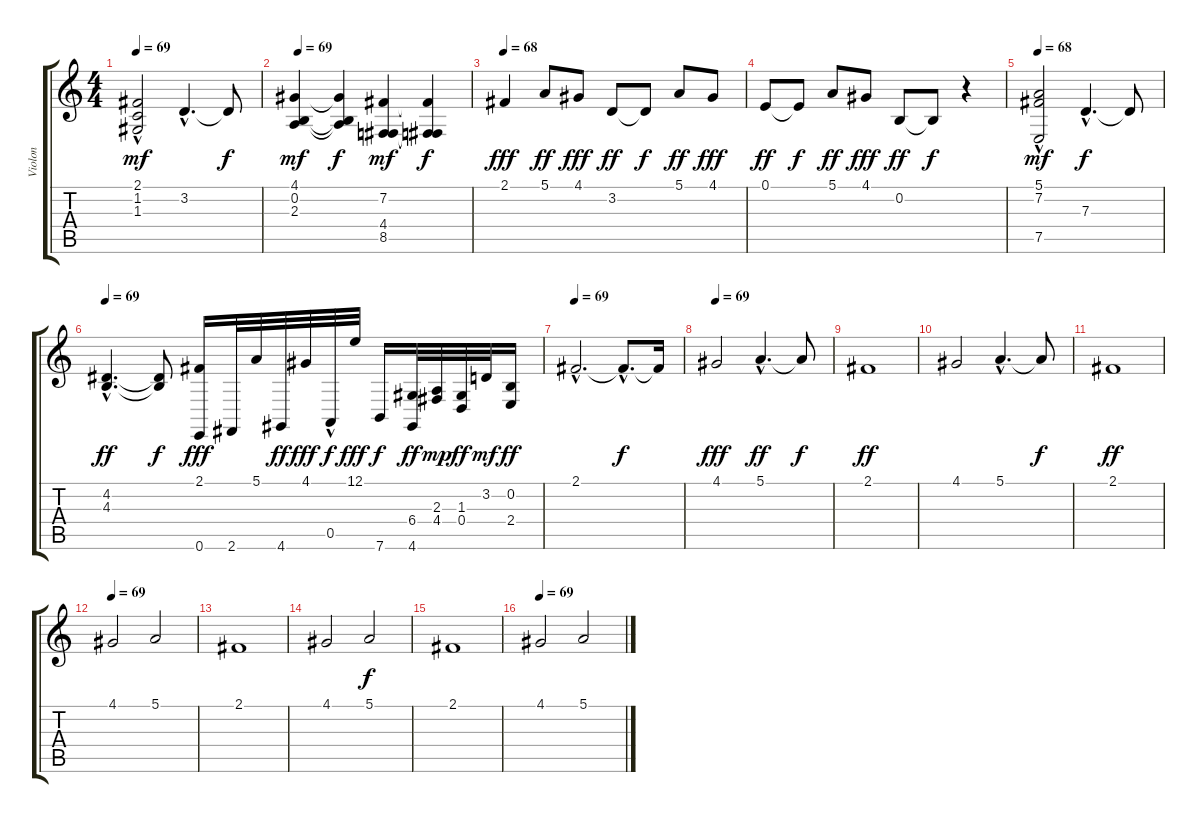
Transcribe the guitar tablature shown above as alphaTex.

\track ("Violon " "Violon ") {instrument violin}
\staff {score tabs}
\tuning (E4 B3 G3 D3 A2 E2) {hide}
\ts (4 4)
\tempo 69
\clef g2
\ks c
(2.1{hac} 1.2{hac} 1.3).2{dy mf} 3.2{hac}.4{d} 3.2{t}.8{dy f} |
\tempo 69
(4.1 0.2 2.3).4{dy mf} (4.1{t} 0.2{t} 2.3{t}).4{dy f} (7.2 4.4 8.5).4{dy mf} (7.2{t} 4.4{t} 8.5{t}).4{dy f} |
\tempo 68
2.1.4{dy fff} 5.1.8{dy ff} 4.1.8{dy fff} 3.2.8{dy ff} 3.2{t}.8{dy f} 5.1.8{dy ff} 4.1.8{dy fff} |
0.1.8{dy ff} 0.1{t}.8{dy f} 5.1.8{dy ff} 4.1.8{dy fff} 0.2.8{dy ff} 0.2{t}.8{dy f} r.4 |
\tempo 68
(5.1{hac} 7.2{hac} 7.5).2{dy mf} 7.3{hac}.4{d dy f} 7.3{t}.8 |
\tempo 69
(4.2{hac} 4.3{hac}).4{d dy ff} (4.2{t} 4.3{t}).8{dy f} (2.1 0.6).16{dy fff} 2.6.32 5.1.32 4.6.32{dy ff} 4.1.32{dy fff} 0.5{hac}.32{dy f} 12.1.32{dy fff} 7.6.16{dy f} (6.4 4.6).32{dy ff} (2.3 4.4).32{dy mp} (1.3 0.4).32{dy ff} 3.2.32{dy mf} (0.2 2.4).16{dy ff} |
\tempo 69
2.1{hac}.2{d} 2.1{hac t}.8{d dy f} 2.1{t}.16 |
\tempo 69
4.1.2{dy fff} 5.1{hac}.4{d dy ff} 5.1{t}.8{dy f} |
2.1.1{dy ff} |
4.1.2 5.1{hac}.4{d} 5.1{t}.8{dy f} |
2.1.1{dy ff} |
\tempo 69
4.1.2 5.1.2 |
2.1.1 |
4.1.2 5.1.2{dy f} |
2.1.1 |
\tempo 69
4.1.2 5.1.2
